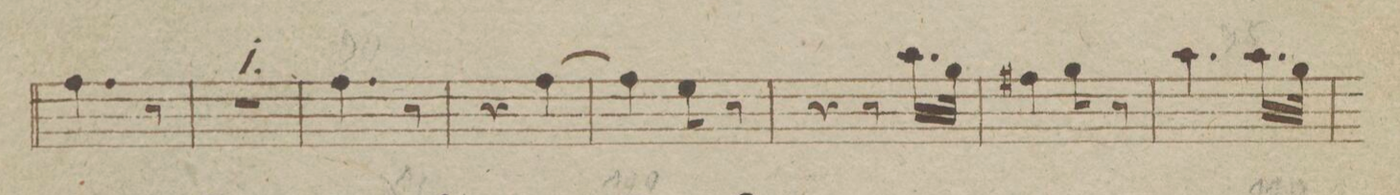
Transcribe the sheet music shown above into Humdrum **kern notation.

**kern	**dynam
*I"Clarinetto 1o. in B	*
*clefG2	*
*k[b-e-]	*
*M2/4	*
4.ee-\	.
8r	.
=87	=87
2r	.
=88	=88
4.ee-\	.
8r	.
=89	=89
4r	.
[4ee-\	.
=90	=90
4ee-\]	.
8dd\	.
8r	.
=91	=91
4r	.
8r	.
16.gg\LL	.
32ff\JJk	.
=92	=92
4eeX\	.
8ff\	.
8r	.
=93	=93
4.gg\	.
16.gg\LL	.
32ff\JJk	.
=94	=94
*-	*-
